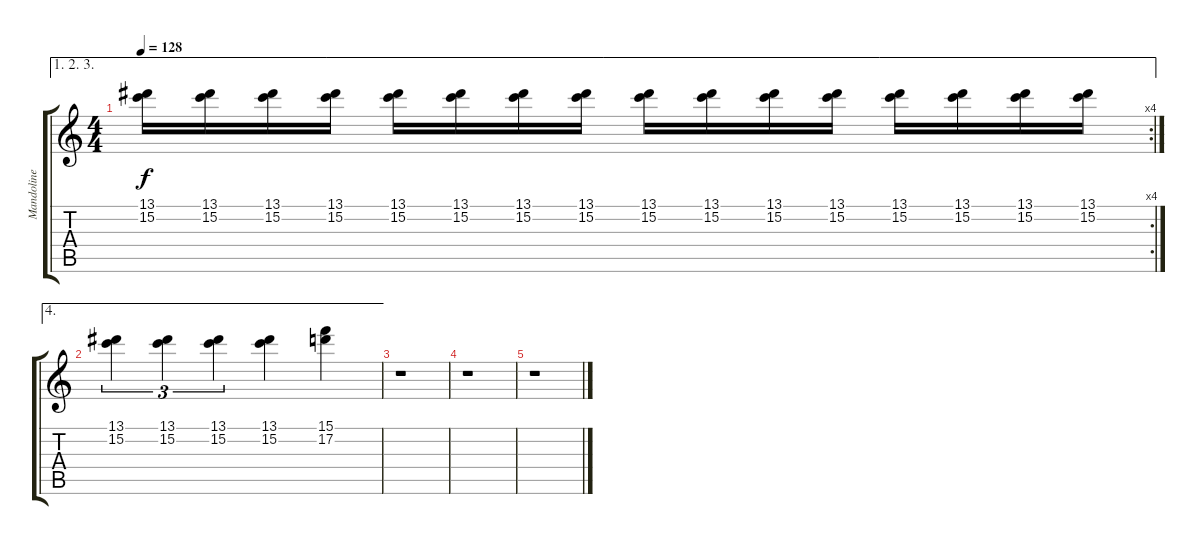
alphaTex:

\track ("Mandoline" "Mandoline") {instrument electricguitarclean}
\staff {score tabs}
\tuning (D4 A3 F3 C3 G2 C2) {hide}
\ae (1 2 3)
\rc 4
\ts (4 4)
\tempo 128
\clef g2
\ks c
(13.1 15.2).16{dy f} (13.1 15.2).16 (13.1 15.2).16 (13.1 15.2).16 (13.1 15.2).16 (13.1 15.2).16 (13.1 15.2).16 (13.1 15.2).16 (13.1 15.2).16 (13.1 15.2).16 (13.1 15.2).16 (13.1 15.2).16 (13.1 15.2).16 (13.1 15.2).16 (13.1 15.2).16 (13.1 15.2).16 |
\ae 4
(13.1 15.2).4{tu (3 2)} (13.1 15.2).4{tu (3 2)} (13.1 15.2).4{tu (3 2)} (13.1 15.2).4 (15.1 17.2).4 |
r.1 |
r.1 |
r.1
